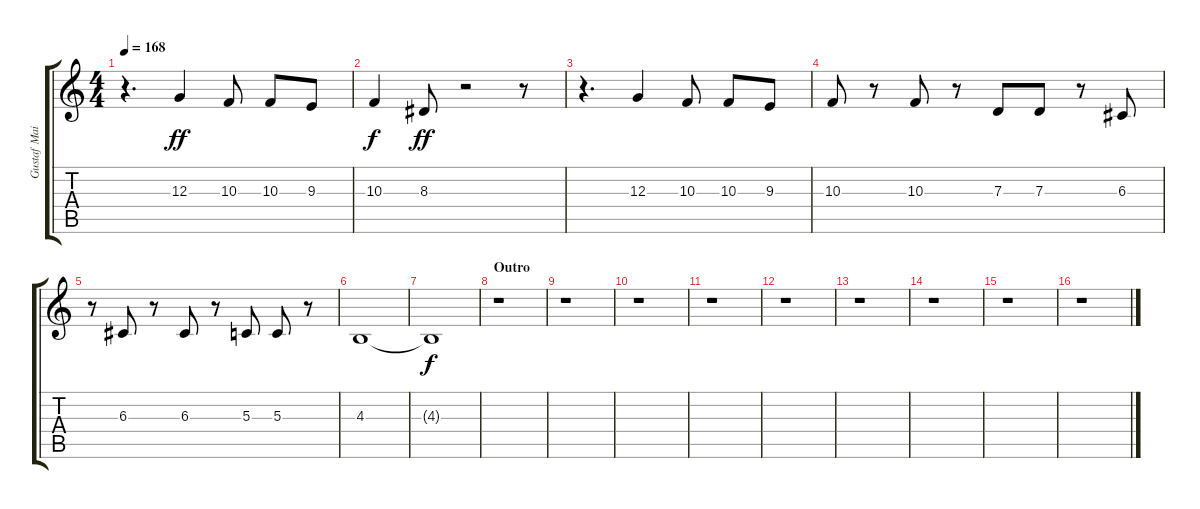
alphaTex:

\track ("Gustaf Main Voice" "Gustaf Mai") {instrument tenorsax}
\staff {score tabs}
\tuning (E4 B3 G3 D3 A2 E2) {hide}
\ts (4 4)
\tempo 168
\clef g2
\ks c
r.4{d dy ff} 12.3.4 10.3.8 10.3.8 9.3.8 |
10.3.4{dy f} 8.3.8{dy ff} r.2 r.8 |
r.4{d} 12.3.4 10.3.8 10.3.8 9.3.8 |
10.3.8 r.8 10.3.8 r.8 7.3.8 7.3.8 r.8 6.3.8 |
r.8 6.3.8 r.8 6.3.8 r.8 5.3.8 5.3.8 r.8 |
4.3.1{volume 10} |
4.3{t}.1{dy f} |
\section ("" "Outro")
r.1 |
r.1 |
r.1 |
r.1 |
r.1 |
r.1 |
r.1 |
r.1 |
r.1
